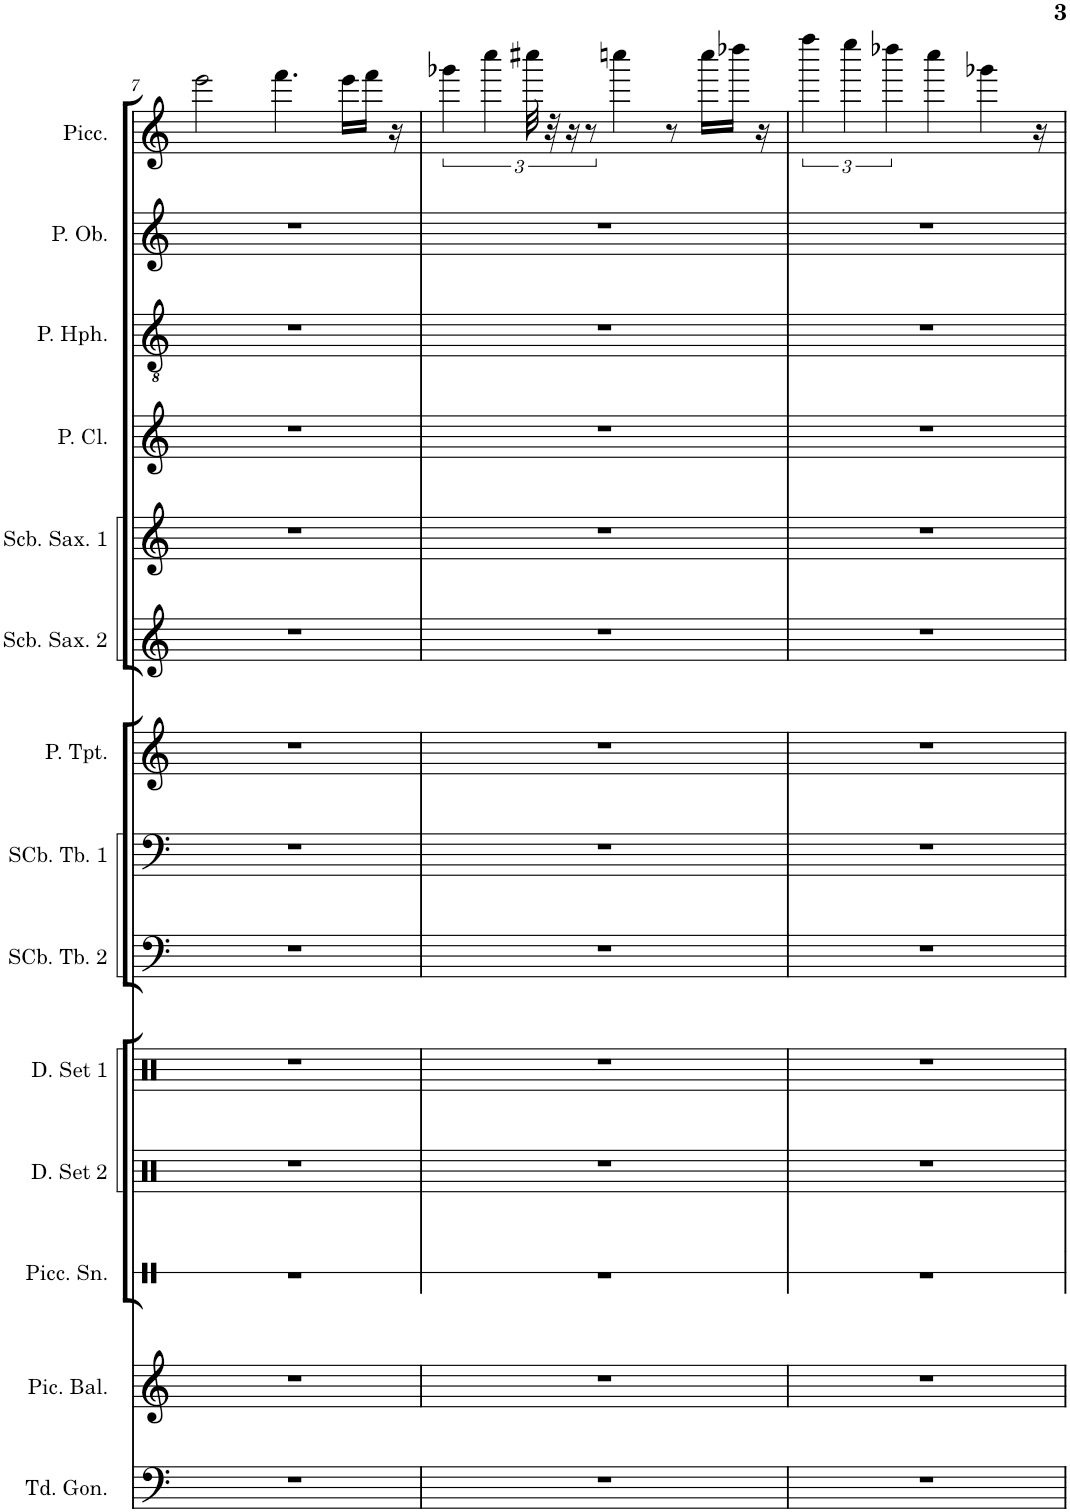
**kern	**kern	**kern	**kern	**kern	**kern	**kern	**kern	**kern	**kern	**kern	**kern	**kern	**kern
*part14	*part13	*part12	*part11	*part10	*part9	*part8	*part7	*part6	*part5	*part4	*part3	*part2	*part1
*staff14	*staff13	*staff12	*staff11	*staff10	*staff9	*staff8	*staff7	*staff6	*staff5	*staff4	*staff3	*staff2	*staff1
*I"Tuned Gongs	*I"Piccolo Balalaika	*I"Piccolo Snare	*I"Drumset 2	*I"Drumset 1	*I"Sub-Contrabass Tuba 2	*I"Sub-Contrabass Tuba 1	*I"Piccolo Trumpet	*I"Subcontrabass Saxophone 2	*I"Subcontrabass Saxophone 1	*I"Piccolo Clarinet	*I"Piccolo Heckelphone	*I"Piccolo Oboe	*I"Piccolo
*I'Td. Gon.	*I'Pic. Bal.	*I'Picc. Sn.	*I'D. Set 2	*I'D. Set 1	*I'SCb. Tb. 2	*I'SCb. Tb. 1	*I'P. Tpt.	*I'Scb. Sax. 2	*I'Scb. Sax. 1	*I'P. Cl.	*I'P. Hph.	*I'P. Ob.	*I'Picc.
!!LO:PB:g=z
*clefF4	*clefG2	*clefX	*clefX	*clefX	*clefF4	*clefF4	*clefG2	*clefG2	*clefG2	*clefG2	*clefGv2	*clefG2	*clefG2
*	*	*	*	*	*	*	*Trd-6c-10	*Trd22c38	*Trd22c38	*Trd-5c-8	*	*Trd-2c-3	*Trd-7c-12
*k[]	*k[]	*k[]	*k[]	*k[]	*k[]	*k[]	*k[]	*k[]	*k[]	*k[]	*k[]	*k[]	*k[]
*M17/16	*M17/16	*M17/16	*M17/16	*M17/16	*M17/16	*M17/16	*M17/16	*M17/16	*M17/16	*M17/16	*M17/16	*M17/16	*M17/16
=7	=7	=7	=7	=7	=7	=7	=7	=7	=7	=7	=7	=7	=7
16%17r	16%17r	16%17r	16%17r	16%17r	16%17r	16%17r	16%17r	16%17r	16%17r	16%17r	16%17r	16%17r	2eee\
.	.	.	.	.	.	.	.	.	.	.	.	.	4.fff\
.	.	.	.	.	.	.	.	.	.	.	.	.	16eee\LL
.	.	.	.	.	.	.	.	.	.	.	.	.	16fff\JJ
.	.	.	.	.	.	.	.	.	.	.	.	.	16r
=8	=8	=8	=8	=8	=8	=8	=8	=8	=8	=8	=8	=8	=8
16%17r	16%17r	16%17r	16%17r	16%17r	16%17r	16%17r	16%17r	16%17r	16%17r	16%17r	16%17r	16%17r	6ggg-X\
.	.	.	.	.	.	.	.	.	.	.	.	.	6cccc\
.	.	.	.	.	.	.	.	.	.	.	.	.	48cccc#X\
.	.	.	.	.	.	.	.	.	.	.	.	.	48r
.	.	.	.	.	.	.	.	.	.	.	.	.	24r
.	.	.	.	.	.	.	.	.	.	.	.	.	12r
.	.	.	.	.	.	.	.	.	.	.	.	.	4ccccn\
.	.	.	.	.	.	.	.	.	.	.	.	.	8r
.	.	.	.	.	.	.	.	.	.	.	.	.	16cccc\LL
.	.	.	.	.	.	.	.	.	.	.	.	.	16dddd-X\JJ
.	.	.	.	.	.	.	.	.	.	.	.	.	16r
=9	=9	=9	=9	=9	=9	=9	=9	=9	=9	=9	=9	=9	=9
16%17r	16%17r	16%17r	16%17r	16%17r	16%17r	16%17r	16%17r	16%17r	16%17r	16%17r	16%17r	16%17r	6ffff\
.	.	.	.	.	.	.	.	.	.	.	.	.	6eeee\
.	.	.	.	.	.	.	.	.	.	.	.	.	6dddd-X\
.	.	.	.	.	.	.	.	.	.	.	.	.	4cccc\
.	.	.	.	.	.	.	.	.	.	.	.	.	4ggg-X\
.	.	.	.	.	.	.	.	.	.	.	.	.	16r
=	=	=	=	=	=	=	=	=	=	=	=	=	=
*-	*-	*-	*-	*-	*-	*-	*-	*-	*-	*-	*-	*-	*-
